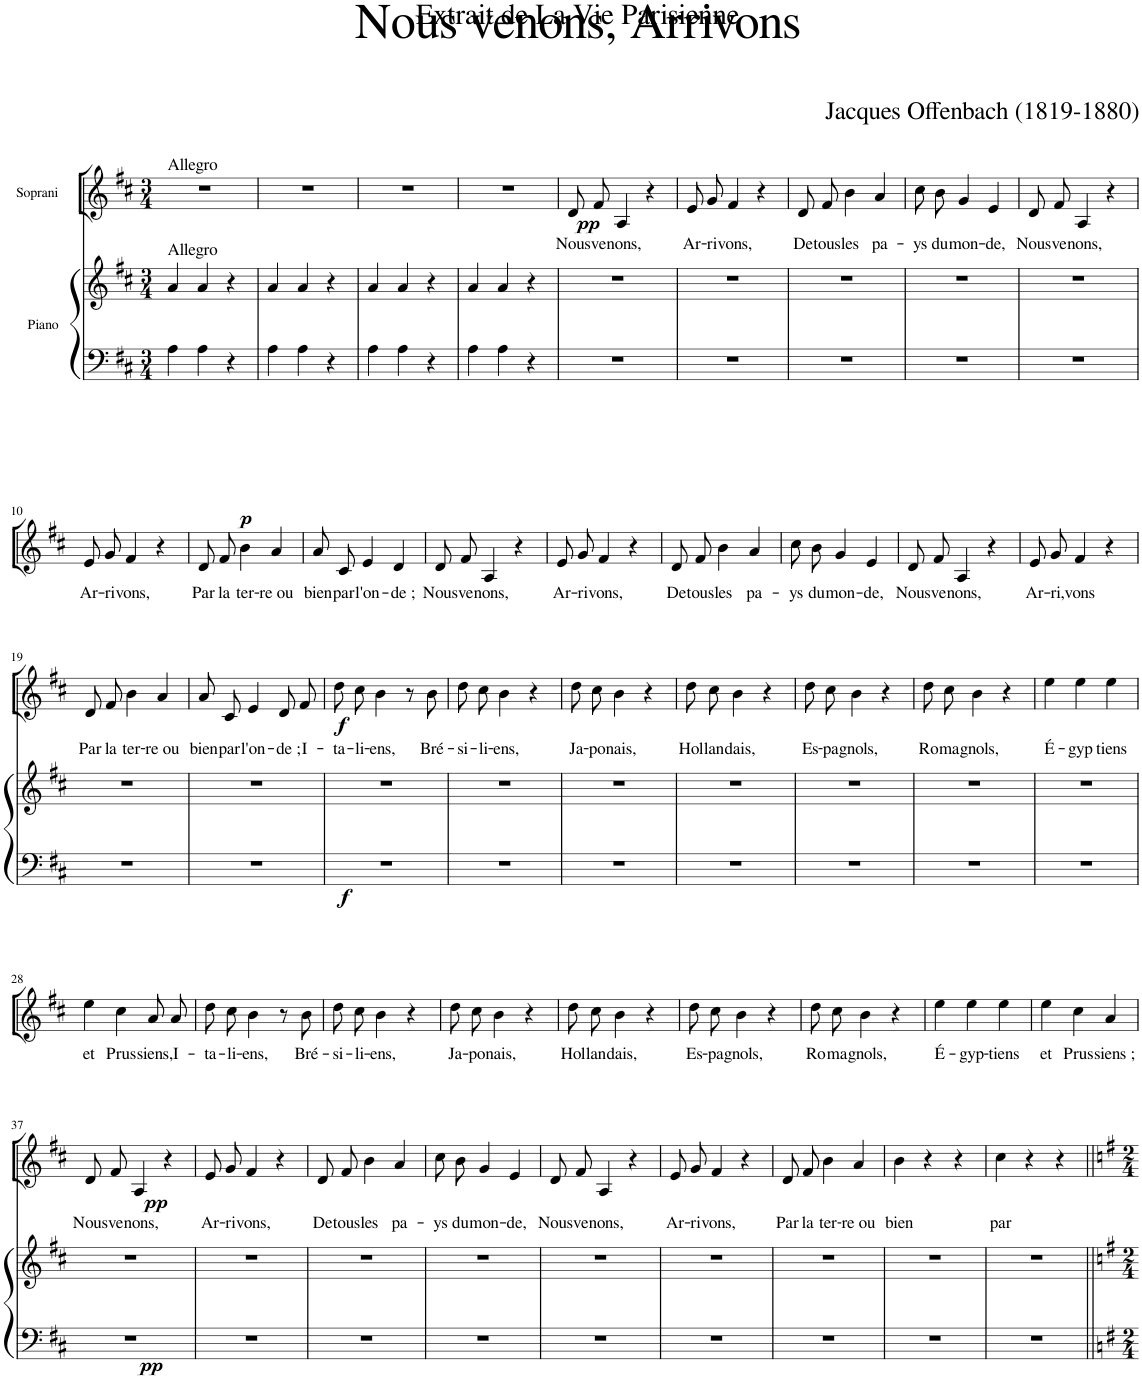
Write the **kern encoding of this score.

**kern	**kern	**dynam	**kern	**text	**dynam
*part2	*part2	*part2	*part1	*part1	*part1
*staff3	*staff2	*staff2/3	*staff1	*staff1	*staff1
*I"Piano	*	*	*I"Soprani	*	*
*I'Pno	*	*	*	*	*
*clefF4	*clefG2	*	*clefG2	*	*
*k[f#c#]	*k[f#c#]	*	*k[f#c#]	*	*
*M3/4	*M3/4	*	*M3/4	*	*
=1	=1	=1	=1	=1	=1
!	!	!	!LO:TX:a:t=Allegro	!	!
!	!LO:TX:a:t=Allegro	!	!	!	!
!	!	!LO:DY:b=2	!	!	!
4A\	4a/	p	2.r	.	.
4A\	4a/	.	.	.	.
4r	4r	.	.	.	.
=2	=2	=2	=2	=2	=2
4A\	4a/	.	2.r	.	.
4A\	4a/	.	.	.	.
4r	4r	.	.	.	.
=3	=3	=3	=3	=3	=3
4A\	4a/	.	2.r	.	.
4A\	4a/	.	.	.	.
4r	4r	.	.	.	.
=4	=4	=4	=4	=4	=4
4A\	4a/	.	2.r	.	.
4A\	4a/	.	.	.	.
4r	4r	.	.	.	.
=5	=5	=5	=5	=5	=5
!	!	!	!	!LO:LY:b	!LO:DY:b
2.r	2.r	.	8d/L	Nous	pp
!	!	!	!	!LO:LY:b	!
.	.	.	8f#/J	ve-	.
!	!	!	!	!LO:LY:b	!
.	.	.	4A/	-nons,	.
.	.	.	4r	.	.
=6	=6	=6	=6	=6	=6
!	!	!	!	!LO:LY:b	!
2.r	2.r	.	8e/L	Ar-	.
!	!	!	!	!LO:LY:b	!
.	.	.	8g/J	-ri-	.
!	!	!	!	!LO:LY:b	!
.	.	.	4f#/	-vons,	.
.	.	.	4r	.	.
=7	=7	=7	=7	=7	=7
!	!	!	!	!LO:LY:b	!
2.r	2.r	.	8d/L	De	.
!	!	!	!	!LO:LY:b	!
.	.	.	8f#/J	tous	.
!	!	!	!	!LO:LY:b	!
.	.	.	4b\	les	.
!	!	!	!	!LO:LY:b	!
.	.	.	4a/	pa-	.
=8	=8	=8	=8	=8	=8
!	!	!	!	!LO:LY:b	!
2.r	2.r	.	8cc#\L	-ys	.
!	!	!	!	!LO:LY:b	!
.	.	.	8b\J	du	.
!	!	!	!	!LO:LY:b	!
.	.	.	4g/	mon-	.
!	!	!	!	!LO:LY:b	!
.	.	.	4e/	-de,	.
=9	=9	=9	=9	=9	=9
!	!	!	!	!LO:LY:b	!
2.r	2.r	.	8d/L	Nous	.
!	!	!	!	!LO:LY:b	!
.	.	.	8f#/J	ve-	.
!	!	!	!	!LO:LY:b	!
.	.	.	4A/	-nons,	.
.	.	.	4r	.	.
!!LO:LB:g=z
=10	=10	=10	=10	=10	=10
!	!	!	!	!LO:LY:b	!
2.r	2.r	.	8e/L	Ar-	.
!	!	!	!	!LO:LY:b	!
.	.	.	8g/J	-ri-	.
!	!	!	!	!LO:LY:b	!
.	.	.	4f#/	-vons,	.
.	.	.	4r	.	.
=11	=11	=11	=11	=11	=11
!	!	!	!	!LO:LY:b	!
2.r	2.r	.	8d/L	Par	.
!	!	!	!	!LO:LY:b	!
.	.	.	8f#/J	la	.
!	!	!	!	!LO:LY:b	!
.	.	.	4b\	ter-	.
!	!	!	!	!LO:LY:b	!
.	.	.	4a/	-re ou	.
=12	=12	=12	=12	=12	=12
!	!	!	!	!LO:LY:b	!
2.r	2.r	.	8a/L	bien	.
!	!	!	!	!LO:LY:b	!
.	.	.	8c#/J	par	.
!	!	!	!	!LO:LY:b	!
.	.	.	4e/	l'on-	.
!	!	!	!	!LO:LY:b	!
.	.	.	4d/	-de ;	.
=13	=13	=13	=13	=13	=13
!	!	!	!	!LO:LY:b	!
2.r	2.r	.	8d/L	Nous	.
!	!	!	!	!LO:LY:b	!
.	.	.	8f#/J	ve-	.
!	!	!	!	!LO:LY:b	!
.	.	.	4A/	-nons,	.
.	.	.	4r	.	.
=14	=14	=14	=14	=14	=14
!	!	!	!	!LO:LY:b	!
2.r	2.r	.	8e/L	Ar-	.
!	!	!	!	!LO:LY:b	!
.	.	.	8g/J	-ri-	.
!	!	!	!	!LO:LY:b	!
.	.	.	4f#/	-vons,	.
.	.	.	4r	.	.
=15	=15	=15	=15	=15	=15
!	!	!	!	!LO:LY:b	!
2.r	2.r	.	8d/L	De	.
!	!	!	!	!LO:LY:b	!
.	.	.	8f#/J	tous	.
!	!	!	!	!LO:LY:b	!
.	.	.	4b\	les	.
!	!	!	!	!LO:LY:b	!
.	.	.	4a/	pa-	.
=16	=16	=16	=16	=16	=16
!	!	!	!	!LO:LY:b	!
2.r	2.r	.	8cc#\L	-ys	.
!	!	!	!	!LO:LY:b	!
.	.	.	8b\J	du	.
!	!	!	!	!LO:LY:b	!
.	.	.	4g/	mon-	.
!	!	!	!	!LO:LY:b	!
.	.	.	4e/	-de,	.
=17	=17	=17	=17	=17	=17
!	!	!	!	!LO:LY:b	!
2.r	2.r	.	8d/L	Nous	.
!	!	!	!	!LO:LY:b	!
.	.	.	8f#/J	ve-	.
!	!	!	!	!LO:LY:b	!
.	.	.	4A/	-nons,	.
.	.	.	4r	.	.
=18	=18	=18	=18	=18	=18
!	!	!	!	!LO:LY:b	!
2.r	2.r	.	8e/L	Ar-	.
!	!	!	!	!LO:LY:b	!
.	.	.	8g/J	-ri-	.
!	!	!	!	!LO:LY:b	!
.	.	.	4f#/	-,vons	.
.	.	.	4r	.	.
!!LO:LB:g=z
=19	=19	=19	=19	=19	=19
!	!	!	!	!LO:LY:b	!
2.r	2.r	.	8d/L	Par	.
!	!	!	!	!LO:LY:b	!
.	.	.	8f#/J	la	.
!	!	!	!	!LO:LY:b	!
.	.	.	4b\	ter-	.
!	!	!	!	!LO:LY:b	!
.	.	.	4a/	-re ou	.
=20	=20	=20	=20	=20	=20
!	!	!	!	!LO:LY:b	!
2.r	2.r	.	8a/L	bien	.
!	!	!	!	!LO:LY:b	!
.	.	.	8c#/J	par	.
!	!	!	!	!LO:LY:b	!
.	.	.	4e/	l'on-	.
!	!	!	!	!LO:LY:b	!
.	.	.	8d/L	-de ;	.
!	!	!	!	!LO:LY:b	!
.	.	.	8f#/J	I-	.
=21	=21	=21	=21	=21	=21
!	!	!LO:DY:b=2	!	!LO:LY:b	!LO:DY:b
2.r	2.r	f	8dd\L	-ta-	f
!	!	!	!	!LO:LY:b	!
.	.	.	8cc#\J	-li-	.
!	!	!	!	!LO:LY:b	!
.	.	.	4b\	-ens,	.
.	.	.	8r	.	.
!	!	!	!	!LO:LY:b	!
.	.	.	8b\	Bré-	.
=22	=22	=22	=22	=22	=22
!	!	!	!	!LO:LY:b	!
2.r	2.r	.	8dd\L	-si-	.
!	!	!	!	!LO:LY:b	!
.	.	.	8cc#\J	-li-	.
!	!	!	!	!LO:LY:b	!
.	.	.	4b\	-ens,	.
.	.	.	4r	.	.
=23	=23	=23	=23	=23	=23
!	!	!	!	!LO:LY:b	!
2.r	2.r	.	8dd\L	Ja-	.
!	!	!	!	!LO:LY:b	!
.	.	.	8cc#\J	-po-	.
!	!	!	!	!LO:LY:b	!
.	.	.	4b\	-nais,	.
.	.	.	4r	.	.
=24	=24	=24	=24	=24	=24
!	!	!	!	!LO:LY:b	!
2.r	2.r	.	8dd\L	Hol-	.
!	!	!	!	!LO:LY:b	!
.	.	.	8cc#\J	-lan-	.
!	!	!	!	!LO:LY:b	!
.	.	.	4b\	-dais,	.
.	.	.	4r	.	.
=25	=25	=25	=25	=25	=25
!	!	!	!	!LO:LY:b	!
2.r	2.r	.	8dd\L	Es-	.
!	!	!	!	!LO:LY:b	!
.	.	.	8cc#\J	-pa-	.
!	!	!	!	!LO:LY:b	!
.	.	.	4b\	-gnols,	.
.	.	.	4r	.	.
=26	=26	=26	=26	=26	=26
!	!	!	!	!LO:LY:b	!
2.r	2.r	.	8dd\L	Ro-	.
!	!	!	!	!LO:LY:b	!
.	.	.	8cc#\J	-ma-	.
!	!	!	!	!LO:LY:b	!
.	.	.	4b\	-gnols,	.
.	.	.	4r	.	.
=27	=27	=27	=27	=27	=27
!	!	!	!	!LO:LY:b	!
2.r	2.r	.	4ee\	É-	.
!	!	!	!	!LO:LY:b	!
.	.	.	4ee\	-gyp-	.
!	!	!	!	!LO:LY:b	!
.	.	.	4ee\	-tiens	.
!!LO:LB:g=z
=28	=28	=28	=28	=28	=28
!	!	!	!	!LO:LY:b	!
2.r	2.r	.	4ee\	et	.
!	!	!	!	!LO:LY:b	!
.	.	.	4cc#\	Prus-	.
!	!	!	!	!LO:LY:b	!
.	.	.	8a/L	-siens,	.
!	!	!	!	!LO:LY:b	!
.	.	.	8a/J	I-	.
=29	=29	=29	=29	=29	=29
!	!	!	!	!LO:LY:b	!
2.r	2.r	.	8dd\L	-ta-	.
!	!	!	!	!LO:LY:b	!
.	.	.	8cc#\J	-li-	.
!	!	!	!	!LO:LY:b	!
.	.	.	4b\	-ens,	.
.	.	.	8r	.	.
!	!	!	!	!LO:LY:b	!
.	.	.	8b\	Bré-	.
=30	=30	=30	=30	=30	=30
!	!	!	!	!LO:LY:b	!
2.r	2.r	.	8dd\L	-si-	.
!	!	!	!	!LO:LY:b	!
.	.	.	8cc#\J	-li-	.
!	!	!	!	!LO:LY:b	!
.	.	.	4b\	-ens,	.
.	.	.	4r	.	.
=31	=31	=31	=31	=31	=31
!	!	!	!	!LO:LY:b	!
2.r	2.r	.	8dd\L	Ja-	.
!	!	!	!	!LO:LY:b	!
.	.	.	8cc#\J	-po-	.
!	!	!	!	!LO:LY:b	!
.	.	.	4b\	-nais,	.
.	.	.	4r	.	.
=32	=32	=32	=32	=32	=32
!	!	!	!	!LO:LY:b	!
2.r	2.r	.	8dd\L	Hol-	.
!	!	!	!	!LO:LY:b	!
.	.	.	8cc#\J	-lan-	.
!	!	!	!	!LO:LY:b	!
.	.	.	4b\	-dais,	.
.	.	.	4r	.	.
=33	=33	=33	=33	=33	=33
!	!	!	!	!LO:LY:b	!
2.r	2.r	.	8dd\L	Es-	.
!	!	!	!	!LO:LY:b	!
.	.	.	8cc#\J	-pa-	.
!	!	!	!	!LO:LY:b	!
.	.	.	4b\	-gnols,	.
.	.	.	4r	.	.
=34	=34	=34	=34	=34	=34
!	!	!	!	!LO:LY:b	!
2.r	2.r	.	8dd\L	Ro-	.
!	!	!	!	!LO:LY:b	!
.	.	.	8cc#\J	-ma-	.
!	!	!	!	!LO:LY:b	!
.	.	.	4b\	-gnols,	.
.	.	.	4r	.	.
=35	=35	=35	=35	=35	=35
!	!	!	!	!LO:LY:b	!
2.r	2.r	.	4ee\	É-	.
!	!	!	!	!LO:LY:b	!
.	.	.	4ee\	-gyp-	.
!	!	!	!	!LO:LY:b	!
.	.	.	4ee\	-tiens	.
=36	=36	=36	=36	=36	=36
!	!	!	!	!LO:LY:b	!
2.r	2.r	.	4ee\	et	.
!	!	!	!	!LO:LY:b	!
.	.	.	4cc#\	Prus-	.
!	!	!	!	!LO:LY:b	!
.	.	.	4a/	-siens ;	.
!!LO:LB:g=z
=37	=37	=37	=37	=37	=37
!	!	!LO:DY:b=2	!	!LO:LY:b	!LO:DY:b
2.r	2.r	pp	8d/L	Nous	pp
!	!	!	!	!LO:LY:b	!
.	.	.	8f#/J	ve-	.
!	!	!	!	!LO:LY:b	!
.	.	.	4A/	-nons,	.
.	.	.	4r	.	.
=38	=38	=38	=38	=38	=38
!	!	!	!	!LO:LY:b	!
2.r	2.r	.	8e/L	Ar-	.
!	!	!	!	!LO:LY:b	!
.	.	.	8g/J	-ri-	.
!	!	!	!	!LO:LY:b	!
.	.	.	4f#/	-vons,	.
.	.	.	4r	.	.
=39	=39	=39	=39	=39	=39
!	!	!	!	!LO:LY:b	!
2.r	2.r	.	8d/L	De	.
!	!	!	!	!LO:LY:b	!
.	.	.	8f#/J	tous	.
!	!	!	!	!LO:LY:b	!
.	.	.	4b\	les	.
!	!	!	!	!LO:LY:b	!
.	.	.	4a/	pa-	.
=40	=40	=40	=40	=40	=40
!	!	!	!	!LO:LY:b	!
2.r	2.r	.	8cc#\L	-ys	.
!	!	!	!	!LO:LY:b	!
.	.	.	8b\J	du	.
!	!	!	!	!LO:LY:b	!
.	.	.	4g/	mon-	.
!	!	!	!	!LO:LY:b	!
.	.	.	4e/	-de,	.
=41	=41	=41	=41	=41	=41
!	!	!	!	!LO:LY:b	!
2.r	2.r	.	8d/L	Nous	.
!	!	!	!	!LO:LY:b	!
.	.	.	8f#/J	ve-	.
!	!	!	!	!LO:LY:b	!
.	.	.	4A/	-nons,	.
.	.	.	4r	.	.
=42	=42	=42	=42	=42	=42
!	!	!	!	!LO:LY:b	!
2.r	2.r	.	8e/L	Ar-	.
!	!	!	!	!LO:LY:b	!
.	.	.	8g/J	-ri-	.
!	!	!	!	!LO:LY:b	!
.	.	.	4f#/	-vons,	.
.	.	.	4r	.	.
=43	=43	=43	=43	=43	=43
!	!	!	!	!LO:LY:b	!
2.r	2.r	.	8d/L	Par	.
!	!	!	!	!LO:LY:b	!
.	.	.	8f#/J	la	.
!	!	!	!	!LO:LY:b	!
.	.	.	4b\	ter-	.
!	!	!	!	!LO:LY:b	!
.	.	.	4a/	-re ou	.
=44	=44	=44	=44	=44	=44
!	!	!	!	!LO:LY:b	!
2.r	2.r	.	4b\	bien	.
.	.	.	4r	.	.
.	.	.	4r	.	.
=45	=45	=45	=45	=45	=45
!	!	!	!	!LO:LY:b	!
2.r	2.r	.	4cc#\	par	.
.	.	.	4r	.	.
.	.	.	4r	.	.
=||	=||	=||	=||	=||	=||
*-	*-	*-	*-	*-	*-
